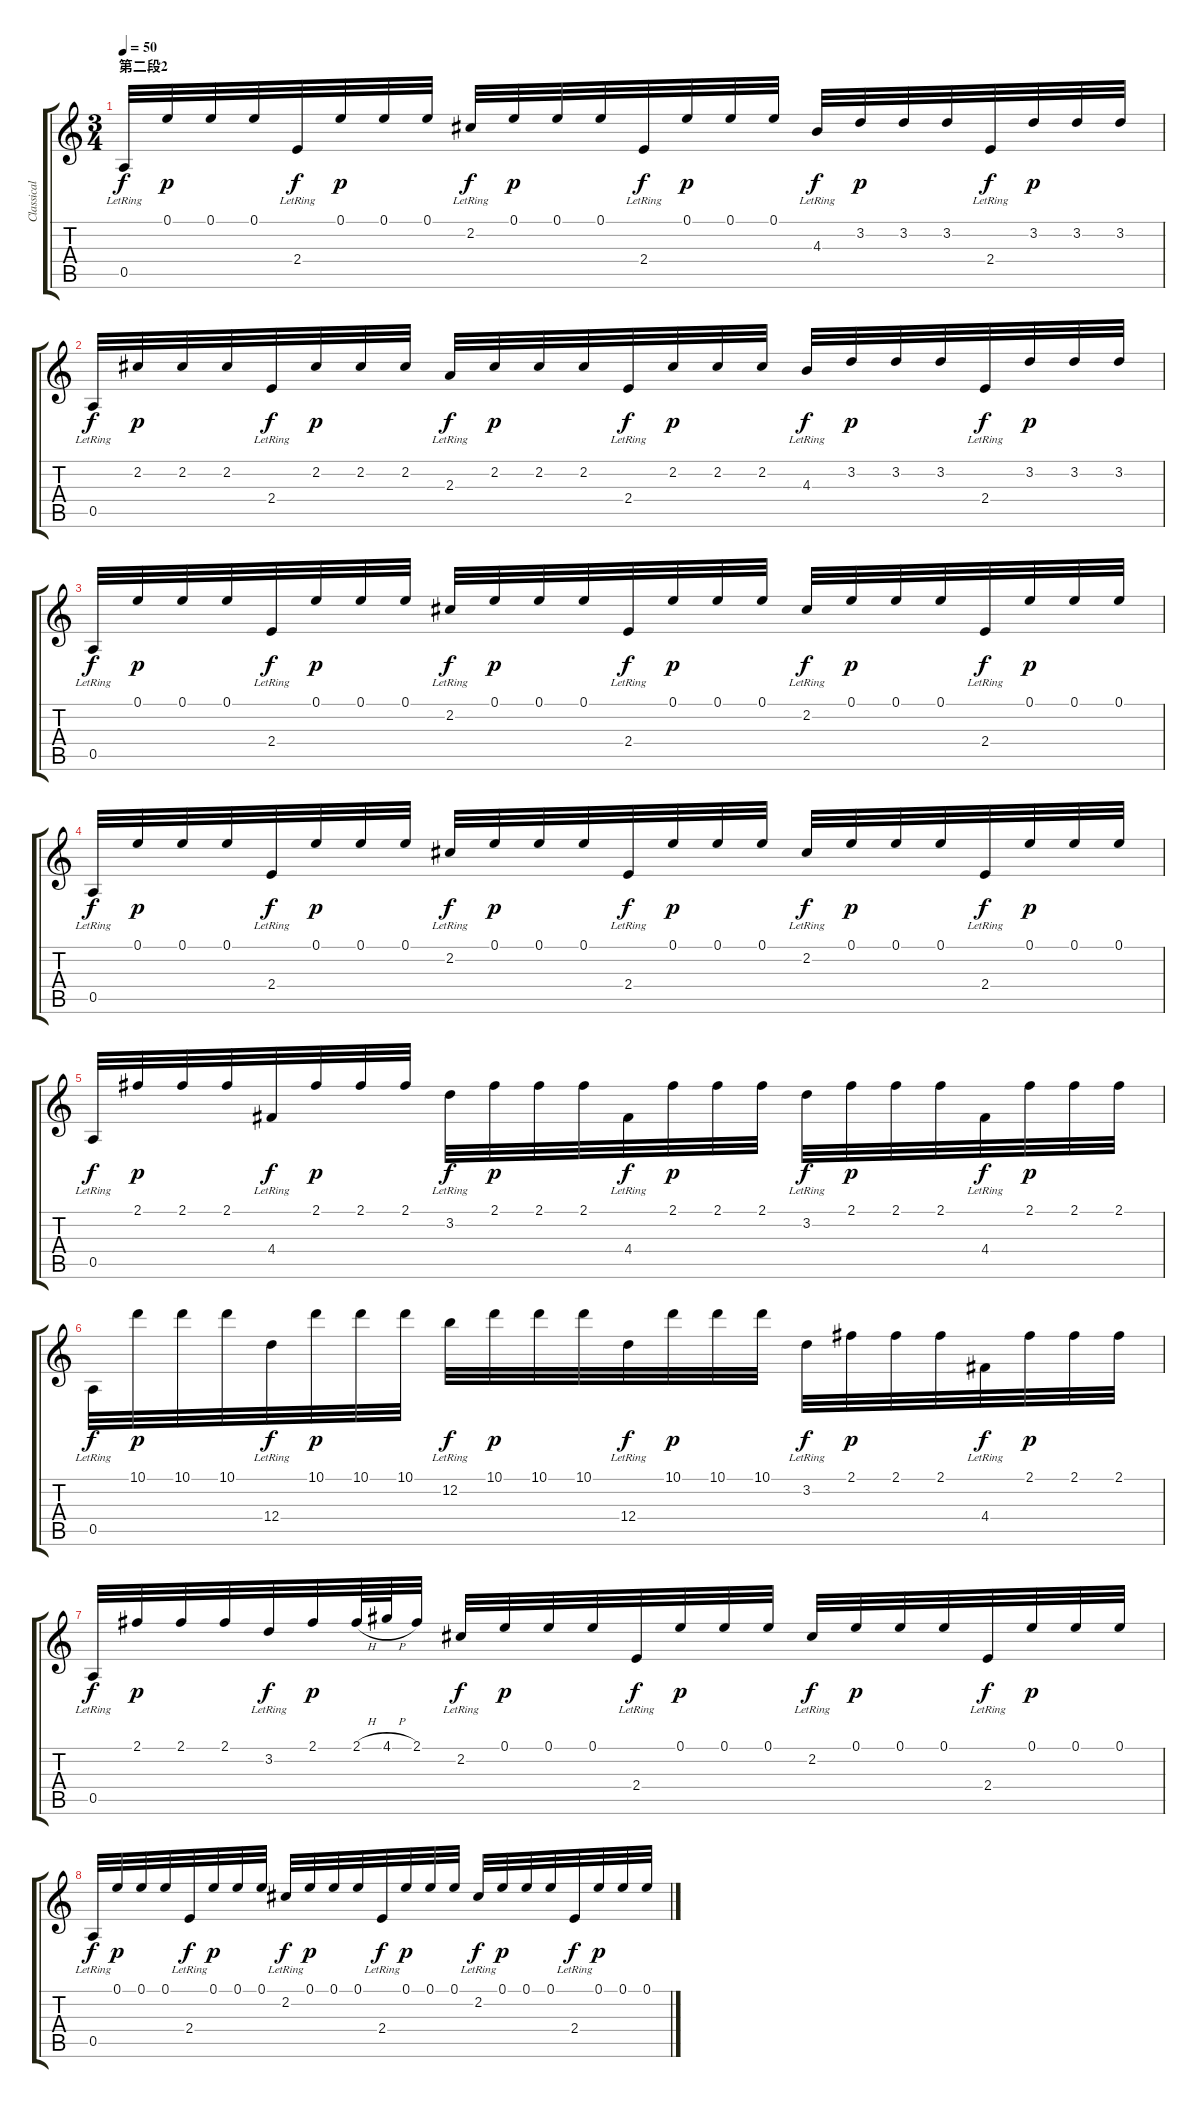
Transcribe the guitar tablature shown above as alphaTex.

\track ("Classical Guitar" "Classical ") {instrument acousticguitarnylon}
\staff {score tabs}
\tuning (E4 B3 G3 D3 A2 E2) {hide}
\ts (3 4)
\section ("" "第二段2")
\tempo 50
\clef g2
\ks c
0.5{lr}.32{dy f} 0.1.32{dy p} 0.1.32 0.1.32 2.4{lr}.32{dy f} 0.1.32{dy p} 0.1.32 0.1.32 2.2{lr}.32{dy f} 0.1.32{dy p} 0.1.32 0.1.32 2.4{lr}.32{dy f} 0.1.32{dy p} 0.1.32 0.1.32 4.3{lr}.32{dy f} 3.2.32{dy p} 3.2.32 3.2.32 2.4{lr}.32{dy f} 3.2.32{dy p} 3.2.32 3.2.32 |
0.5{lr}.32{dy f} 2.2.32{dy p} 2.2.32 2.2.32 2.4{lr}.32{dy f} 2.2.32{dy p} 2.2.32 2.2.32 2.3{lr}.32{dy f} 2.2.32{dy p} 2.2.32 2.2.32 2.4{lr}.32{dy f} 2.2.32{dy p} 2.2.32 2.2.32 4.3{lr}.32{dy f} 3.2.32{dy p} 3.2.32 3.2.32 2.4{lr}.32{dy f} 3.2.32{dy p} 3.2.32 3.2.32 |
0.5{lr}.32{dy f} 0.1.32{dy p} 0.1.32 0.1.32 2.4{lr}.32{dy f} 0.1.32{dy p} 0.1.32 0.1.32 2.2{lr}.32{dy f} 0.1.32{dy p} 0.1.32 0.1.32 2.4{lr}.32{dy f} 0.1.32{dy p} 0.1.32 0.1.32 2.2{lr}.32{dy f} 0.1.32{dy p} 0.1.32 0.1.32 2.4{lr}.32{dy f} 0.1.32{dy p} 0.1.32 0.1.32 |
0.5{lr}.32{dy f} 0.1.32{dy p} 0.1.32 0.1.32 2.4{lr}.32{dy f} 0.1.32{dy p} 0.1.32 0.1.32 2.2{lr}.32{dy f} 0.1.32{dy p} 0.1.32 0.1.32 2.4{lr}.32{dy f} 0.1.32{dy p} 0.1.32 0.1.32 2.2{lr}.32{dy f} 0.1.32{dy p} 0.1.32 0.1.32 2.4{lr}.32{dy f} 0.1.32{dy p} 0.1.32 0.1.32 |
0.5{lr}.32{dy f} 2.1.32{dy p} 2.1.32 2.1.32 4.4{lr}.32{dy f} 2.1.32{dy p} 2.1.32 2.1.32 3.2{lr}.32{dy f} 2.1.32{dy p} 2.1.32 2.1.32 4.4{lr}.32{dy f} 2.1.32{dy p} 2.1.32 2.1.32 3.2{lr}.32{dy f} 2.1.32{dy p} 2.1.32 2.1.32 4.4{lr}.32{dy f} 2.1.32{dy p} 2.1.32 2.1.32 |
0.5{lr}.32{dy f} 10.1.32{dy p} 10.1.32 10.1.32 12.4{lr}.32{dy f} 10.1.32{dy p} 10.1.32 10.1.32 12.2{lr}.32{dy f} 10.1.32{dy p} 10.1.32 10.1.32 12.4{lr}.32{dy f} 10.1.32{dy p} 10.1.32 10.1.32 3.2{lr}.32{dy f} 2.1.32{dy p} 2.1.32 2.1.32 4.4{lr}.32{dy f} 2.1.32{dy p} 2.1.32 2.1.32 |
0.5{lr}.32{dy f} 2.1.32{dy p} 2.1.32 2.1.32 3.2{lr}.32{dy f} 2.1.32{dy p} 2.1{h}.64 4.1{h}.64 2.1.32 2.2{lr}.32{dy f} 0.1.32{dy p} 0.1.32 0.1.32 2.4{lr}.32{dy f} 0.1.32{dy p} 0.1.32 0.1.32 2.2{lr}.32{dy f} 0.1.32{dy p} 0.1.32 0.1.32 2.4{lr}.32{dy f} 0.1.32{dy p} 0.1.32 0.1.32 |
0.5{lr}.32{dy f} 0.1.32{dy p} 0.1.32 0.1.32 2.4{lr}.32{dy f} 0.1.32{dy p} 0.1.32 0.1.32 2.2{lr}.32{dy f} 0.1.32{dy p} 0.1.32 0.1.32 2.4{lr}.32{dy f} 0.1.32{dy p} 0.1.32 0.1.32 2.2{lr}.32{dy f} 0.1.32{dy p} 0.1.32 0.1.32 2.4{lr}.32{dy f} 0.1.32{dy p} 0.1.32 0.1.32
